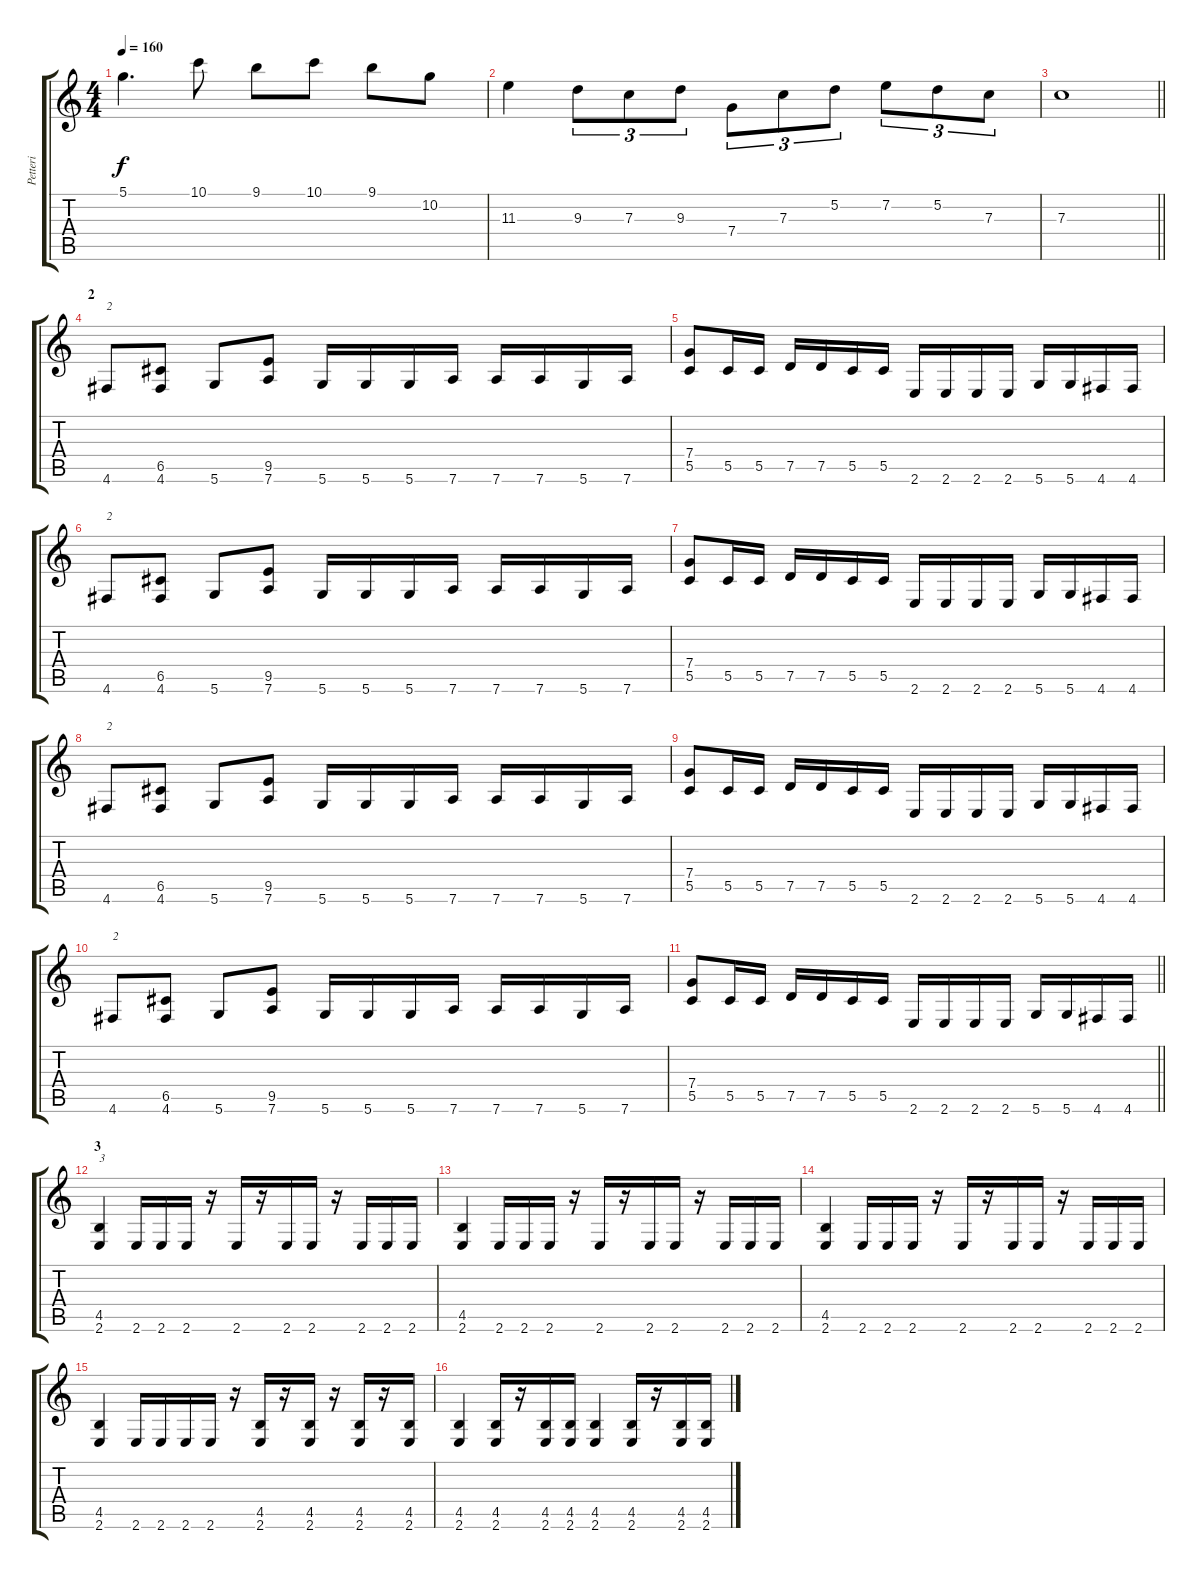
\track ("Petteri" "Petteri") {instrument distortionguitar}
\staff {score tabs}
\tuning (D4 A3 F3 C3 G2 D2) {hide}
\ts (4 4)
\tempo 160
\clef g2
\ks c
5.1.4{d dy f} 10.1.8 9.1.8 10.1.8 9.1.8 10.2.8 |
11.3.4 9.3.8{tu (3 2)} 7.3.8{tu (3 2)} 9.3.8{tu (3 2)} 7.4.8{tu (3 2)} 7.3.8{tu (3 2)} 5.2.8{tu (3 2)} 7.2.8{tu (3 2)} 5.2.8{tu (3 2)} 7.3.8{tu (3 2)} |
\barLineRight lightlight
7.3.1 |
\section ("" "2")
4.6.8{txt "2"} (6.5 4.6).8 5.6.8 (9.5 7.6).8 5.6.16 5.6.16 5.6.16 7.6.16 7.6.16 7.6.16 5.6.16 7.6.16 |
(7.4 5.5).8 5.5.16 5.5.16 7.5.16 7.5.16 5.5.16 5.5.16 2.6.16 2.6.16 2.6.16 2.6.16 5.6.16 5.6.16 4.6.16 4.6.16 |
4.6.8{txt "2"} (6.5 4.6).8 5.6.8 (9.5 7.6).8 5.6.16 5.6.16 5.6.16 7.6.16 7.6.16 7.6.16 5.6.16 7.6.16 |
(7.4 5.5).8 5.5.16 5.5.16 7.5.16 7.5.16 5.5.16 5.5.16 2.6.16 2.6.16 2.6.16 2.6.16 5.6.16 5.6.16 4.6.16 4.6.16 |
4.6.8{txt "2"} (6.5 4.6).8 5.6.8 (9.5 7.6).8 5.6.16 5.6.16 5.6.16 7.6.16 7.6.16 7.6.16 5.6.16 7.6.16 |
(7.4 5.5).8 5.5.16 5.5.16 7.5.16 7.5.16 5.5.16 5.5.16 2.6.16 2.6.16 2.6.16 2.6.16 5.6.16 5.6.16 4.6.16 4.6.16 |
4.6.8{txt "2"} (6.5 4.6).8 5.6.8 (9.5 7.6).8 5.6.16 5.6.16 5.6.16 7.6.16 7.6.16 7.6.16 5.6.16 7.6.16 |
\barLineRight lightlight
(7.4 5.5).8 5.5.16 5.5.16 7.5.16 7.5.16 5.5.16 5.5.16 2.6.16 2.6.16 2.6.16 2.6.16 5.6.16 5.6.16 4.6.16 4.6.16 |
\section ("" "3")
(4.5 2.6).4{txt "3"} 2.6.16 2.6.16 2.6.16 r.16 2.6.16 r.16 2.6.16 2.6.16 r.16 2.6.16 2.6.16 2.6.16 |
(4.5 2.6).4 2.6.16 2.6.16 2.6.16 r.16 2.6.16 r.16 2.6.16 2.6.16 r.16 2.6.16 2.6.16 2.6.16 |
(4.5 2.6).4 2.6.16 2.6.16 2.6.16 r.16 2.6.16 r.16 2.6.16 2.6.16 r.16 2.6.16 2.6.16 2.6.16 |
(4.5 2.6).4 2.6.16 2.6.16 2.6.16 2.6.16 r.16 (4.5 2.6).16 r.16 (4.5 2.6).16 r.16 (4.5 2.6).16 r.16 (4.5 2.6).16 |
(4.5 2.6).4 (4.5 2.6).16 r.16 (4.5 2.6).16 (4.5 2.6).16 (4.5 2.6).4 (4.5 2.6).16 r.16 (4.5 2.6).16 (4.5 2.6).16
